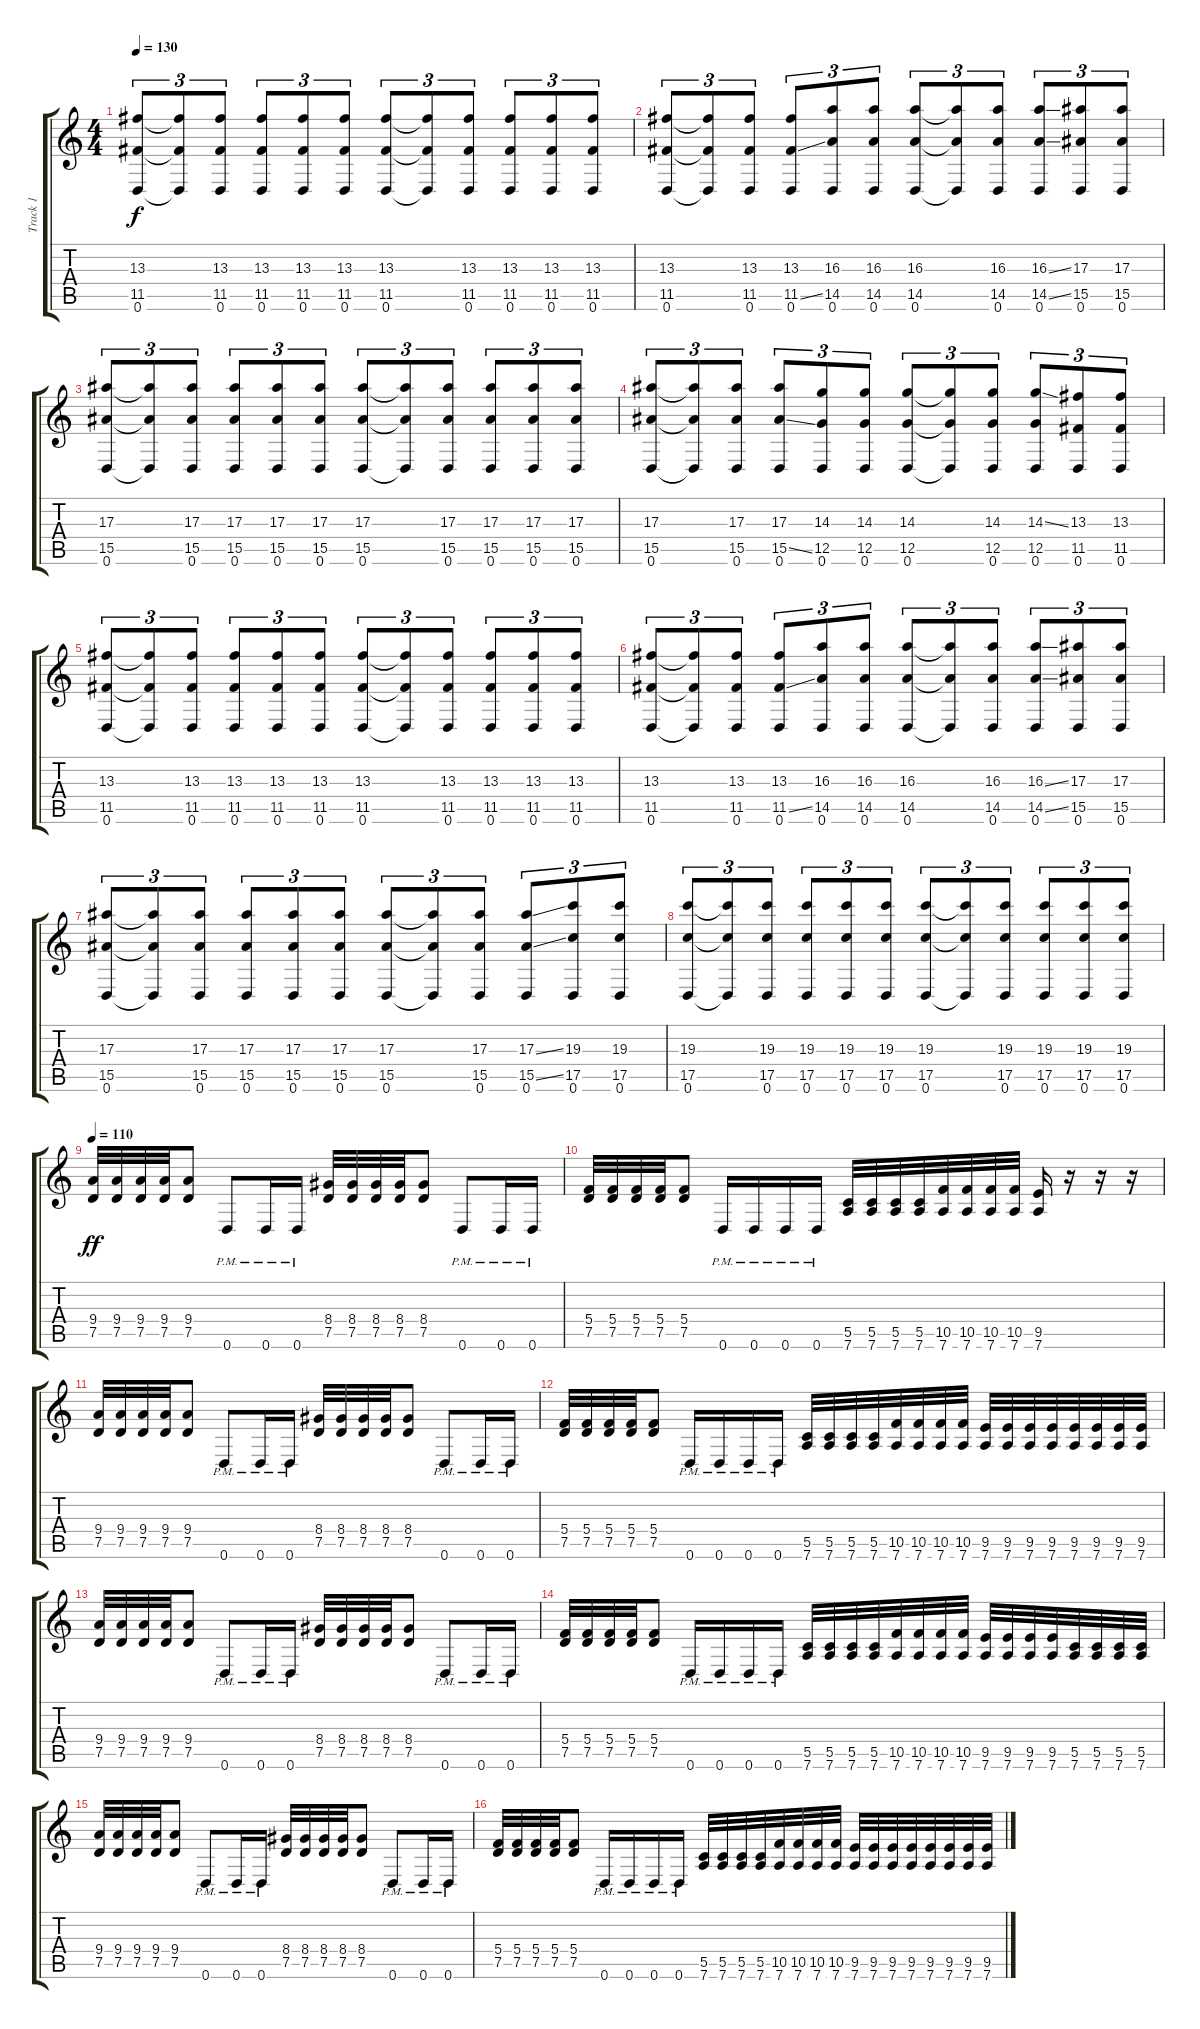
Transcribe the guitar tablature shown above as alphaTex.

\track ("Track 1" "Track 1") {instrument distortionguitar}
\staff {score tabs}
\tuning (D4 A3 F3 C3 G2 D2) {hide}
\ts (4 4)
\tempo 130
\clef g2
\ks c
(13.3 11.5 0.6).8{tu (3 2) dy f} (13.3{t} 11.5{t} 0.6{t}).8{tu (3 2)} (13.3 11.5 0.6).8{tu (3 2)} (13.3 11.5 0.6).8{tu (3 2)} (13.3 11.5 0.6).8{tu (3 2)} (13.3 11.5 0.6).8{tu (3 2)} (13.3 11.5 0.6).8{tu (3 2)} (13.3{t} 11.5{t} 0.6{t}).8{tu (3 2)} (13.3 11.5 0.6).8{tu (3 2)} (13.3 11.5 0.6).8{tu (3 2)} (13.3 11.5 0.6).8{tu (3 2)} (13.3 11.5 0.6).8{tu (3 2)} |
(13.3 11.5 0.6).8{tu (3 2)} (13.3{t} 11.5{t} 0.6{t}).8{tu (3 2)} (13.3 11.5 0.6).8{tu (3 2)} (13.3 11.5{ss} 0.6).8{tu (3 2)} (16.3 14.5 0.6).8{tu (3 2)} (16.3 14.5 0.6).8{tu (3 2)} (16.3 14.5 0.6).8{tu (3 2)} (16.3{t} 14.5{t} 0.6{t}).8{tu (3 2)} (16.3 14.5 0.6).8{tu (3 2)} (16.3{ss} 14.5{ss} 0.6).8{tu (3 2)} (17.3 15.5 0.6).8{tu (3 2)} (17.3 15.5 0.6).8{tu (3 2)} |
(17.3 15.5 0.6).8{tu (3 2)} (17.3{t} 15.5{t} 0.6{t}).8{tu (3 2)} (17.3 15.5 0.6).8{tu (3 2)} (17.3 15.5 0.6).8{tu (3 2)} (17.3 15.5 0.6).8{tu (3 2)} (17.3 15.5 0.6).8{tu (3 2)} (17.3 15.5 0.6).8{tu (3 2)} (17.3{t} 15.5{t} 0.6{t}).8{tu (3 2)} (17.3 15.5 0.6).8{tu (3 2)} (17.3 15.5 0.6).8{tu (3 2)} (17.3 15.5 0.6).8{tu (3 2)} (17.3 15.5 0.6).8{tu (3 2)} |
(17.3 15.5 0.6).8{tu (3 2)} (17.3{t} 15.5{t} 0.6{t}).8{tu (3 2)} (17.3 15.5 0.6).8{tu (3 2)} (17.3 15.5{ss} 0.6).8{tu (3 2)} (14.3 12.5 0.6).8{tu (3 2)} (14.3 12.5 0.6).8{tu (3 2)} (14.3 12.5 0.6).8{tu (3 2)} (14.3{t} 12.5{t} 0.6{t}).8{tu (3 2)} (14.3 12.5 0.6).8{tu (3 2)} (14.3{ss} 12.5 0.6).8{tu (3 2)} (13.3 11.5 0.6).8{tu (3 2)} (13.3 11.5 0.6).8{tu (3 2)} |
(13.3 11.5 0.6).8{tu (3 2)} (13.3{t} 11.5{t} 0.6{t}).8{tu (3 2)} (13.3 11.5 0.6).8{tu (3 2)} (13.3 11.5 0.6).8{tu (3 2)} (13.3 11.5 0.6).8{tu (3 2)} (13.3 11.5 0.6).8{tu (3 2)} (13.3 11.5 0.6).8{tu (3 2)} (13.3{t} 11.5{t} 0.6{t}).8{tu (3 2)} (13.3 11.5 0.6).8{tu (3 2)} (13.3 11.5 0.6).8{tu (3 2)} (13.3 11.5 0.6).8{tu (3 2)} (13.3 11.5 0.6).8{tu (3 2)} |
(13.3 11.5 0.6).8{tu (3 2)} (13.3{t} 11.5{t} 0.6{t}).8{tu (3 2)} (13.3 11.5 0.6).8{tu (3 2)} (13.3 11.5{ss} 0.6).8{tu (3 2)} (16.3 14.5 0.6).8{tu (3 2)} (16.3 14.5 0.6).8{tu (3 2)} (16.3 14.5 0.6).8{tu (3 2)} (16.3{t} 14.5{t} 0.6{t}).8{tu (3 2)} (16.3 14.5 0.6).8{tu (3 2)} (16.3{ss} 14.5{ss} 0.6).8{tu (3 2)} (17.3 15.5 0.6).8{tu (3 2)} (17.3 15.5 0.6).8{tu (3 2)} |
(17.3 15.5 0.6).8{tu (3 2)} (17.3{t} 15.5{t} 0.6{t}).8{tu (3 2)} (17.3 15.5 0.6).8{tu (3 2)} (17.3 15.5 0.6).8{tu (3 2)} (17.3 15.5 0.6).8{tu (3 2)} (17.3 15.5 0.6).8{tu (3 2)} (17.3 15.5 0.6).8{tu (3 2)} (17.3{t} 15.5{t} 0.6{t}).8{tu (3 2)} (17.3 15.5 0.6).8{tu (3 2)} (17.3{ss} 15.5{ss} 0.6).8{tu (3 2)} (19.3 17.5 0.6).8{tu (3 2)} (19.3 17.5 0.6).8{tu (3 2)} |
(19.3 17.5 0.6).8{tu (3 2)} (19.3{t} 17.5{t} 0.6{t}).8{tu (3 2)} (19.3 17.5 0.6).8{tu (3 2)} (19.3 17.5 0.6).8{tu (3 2)} (19.3 17.5 0.6).8{tu (3 2)} (19.3 17.5 0.6).8{tu (3 2)} (19.3 17.5 0.6).8{tu (3 2)} (19.3{t} 17.5{t} 0.6{t}).8{tu (3 2)} (19.3 17.5 0.6).8{tu (3 2)} (19.3 17.5 0.6).8{tu (3 2)} (19.3 17.5 0.6).8{tu (3 2)} (19.3 17.5 0.6).8{tu (3 2)} |
\tempo 110
(9.4 7.5).32{dy ff} (9.4 7.5).32 (9.4 7.5).32 (9.4 7.5).32 (9.4 7.5).8 0.6{pm}.8 0.6{pm}.16 0.6{pm}.16 (8.4 7.5).32 (8.4 7.5).32 (8.4 7.5).32 (8.4 7.5).32 (8.4 7.5).8 0.6{pm}.8 0.6{pm}.16 0.6{pm}.16 |
(5.4 7.5).32 (5.4 7.5).32 (5.4 7.5).32 (5.4 7.5).32 (5.4 7.5).8 0.6{pm}.16 0.6{pm}.16 0.6{pm}.16 0.6{pm}.16 (5.5 7.6).32 (5.5 7.6).32 (5.5 7.6).32 (5.5 7.6).32 (10.5 7.6).32 (10.5 7.6).32 (10.5 7.6).32 (10.5 7.6).32 (9.5 7.6).16 r.16 r.16 r.16 |
(9.4 7.5).32 (9.4 7.5).32 (9.4 7.5).32 (9.4 7.5).32 (9.4 7.5).8 0.6{pm}.8 0.6{pm}.16 0.6{pm}.16 (8.4 7.5).32 (8.4 7.5).32 (8.4 7.5).32 (8.4 7.5).32 (8.4 7.5).8 0.6{pm}.8 0.6{pm}.16 0.6{pm}.16 |
(5.4 7.5).32 (5.4 7.5).32 (5.4 7.5).32 (5.4 7.5).32 (5.4 7.5).8 0.6{pm}.16 0.6{pm}.16 0.6{pm}.16 0.6{pm}.16 (5.5 7.6).32 (5.5 7.6).32 (5.5 7.6).32 (5.5 7.6).32 (10.5 7.6).32 (10.5 7.6).32 (10.5 7.6).32 (10.5 7.6).32 (9.5 7.6).32 (9.5 7.6).32 (9.5 7.6).32 (9.5 7.6).32 (9.5 7.6).32 (9.5 7.6).32 (9.5 7.6).32 (9.5 7.6).32 |
(9.4 7.5).32 (9.4 7.5).32 (9.4 7.5).32 (9.4 7.5).32 (9.4 7.5).8 0.6{pm}.8 0.6{pm}.16 0.6{pm}.16 (8.4 7.5).32 (8.4 7.5).32 (8.4 7.5).32 (8.4 7.5).32 (8.4 7.5).8 0.6{pm}.8 0.6{pm}.16 0.6{pm}.16 |
(5.4 7.5).32 (5.4 7.5).32 (5.4 7.5).32 (5.4 7.5).32 (5.4 7.5).8 0.6{pm}.16 0.6{pm}.16 0.6{pm}.16 0.6{pm}.16 (5.5 7.6).32 (5.5 7.6).32 (5.5 7.6).32 (5.5 7.6).32 (10.5 7.6).32 (10.5 7.6).32 (10.5 7.6).32 (10.5 7.6).32 (9.5 7.6).32 (9.5 7.6).32 (9.5 7.6).32 (9.5 7.6).32 (5.5 7.6).32 (5.5 7.6).32 (5.5 7.6).32 (5.5 7.6).32 |
(9.4 7.5).32 (9.4 7.5).32 (9.4 7.5).32 (9.4 7.5).32 (9.4 7.5).8 0.6{pm}.8 0.6{pm}.16 0.6{pm}.16 (8.4 7.5).32 (8.4 7.5).32 (8.4 7.5).32 (8.4 7.5).32 (8.4 7.5).8 0.6{pm}.8 0.6{pm}.16 0.6{pm}.16 |
(5.4 7.5).32 (5.4 7.5).32 (5.4 7.5).32 (5.4 7.5).32 (5.4 7.5).8 0.6{pm}.16 0.6{pm}.16 0.6{pm}.16 0.6{pm}.16 (5.5 7.6).32 (5.5 7.6).32 (5.5 7.6).32 (5.5 7.6).32 (10.5 7.6).32 (10.5 7.6).32 (10.5 7.6).32 (10.5 7.6).32 (9.5 7.6).32 (9.5 7.6).32 (9.5 7.6).32 (9.5 7.6).32 (9.5 7.6).32 (9.5 7.6).32 (9.5 7.6).32 (9.5 7.6).32
